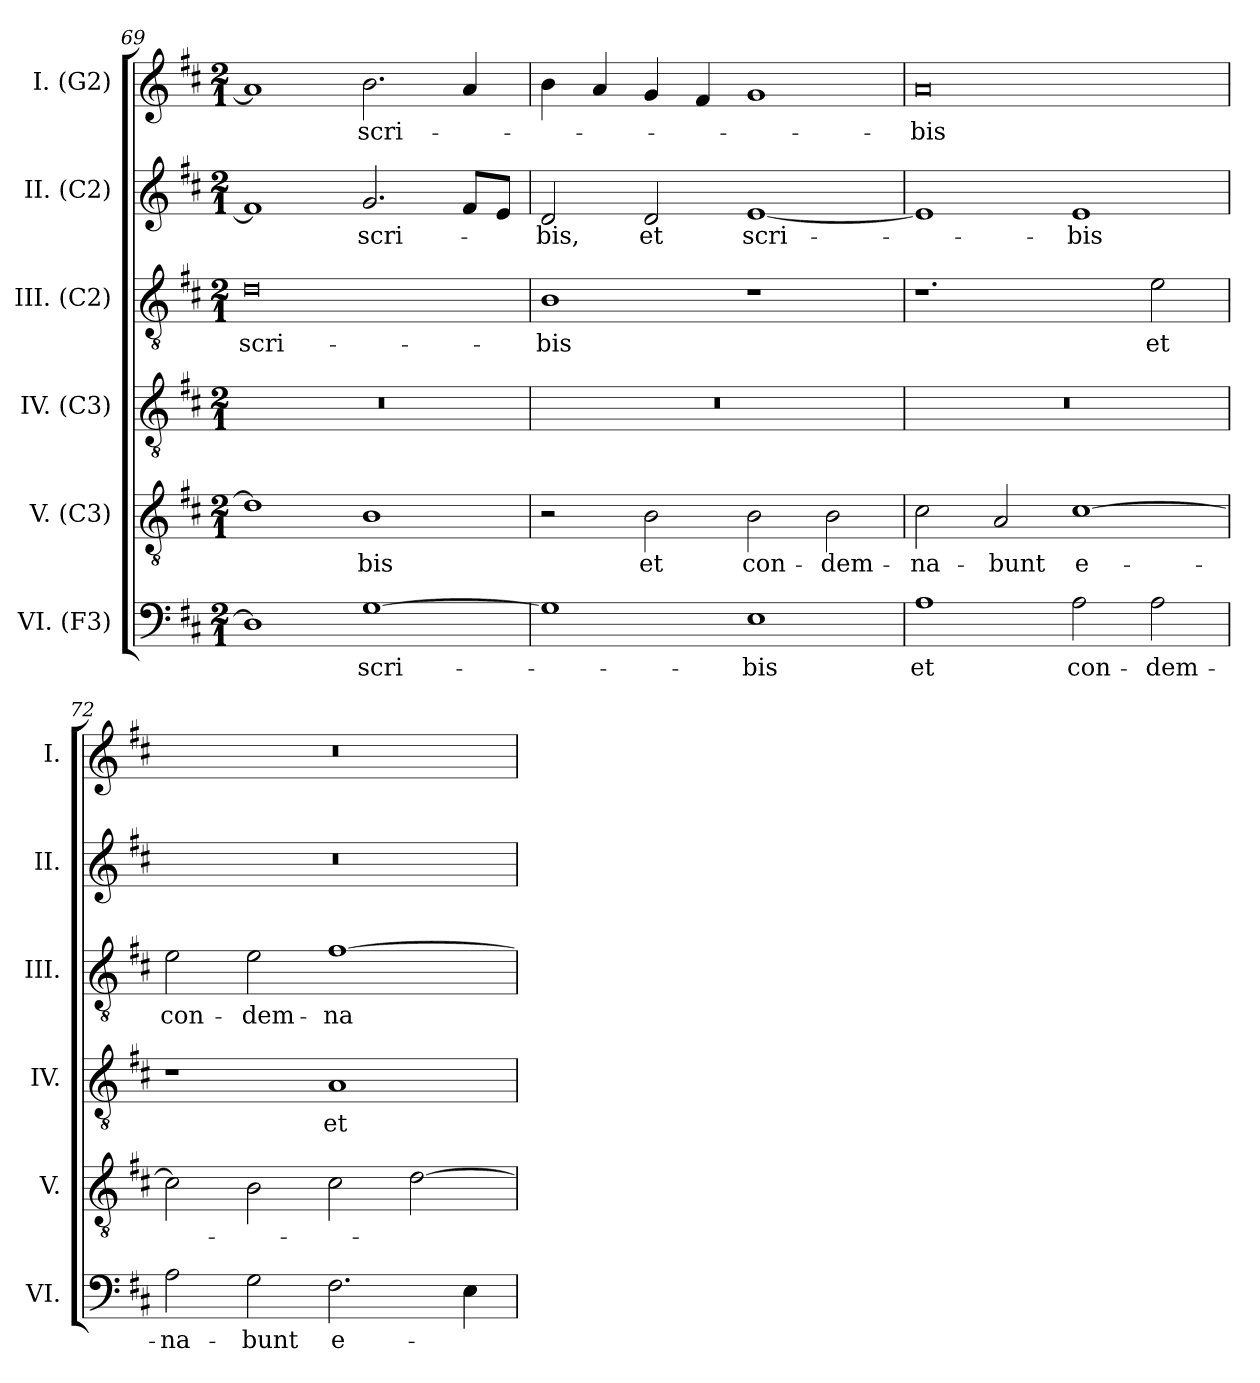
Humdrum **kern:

**kern	**text	**kern	**text	**kern	**text	**kern	**text	**kern	**text	**kern	**text
*part6	*part6	*part5	*part5	*part4	*part4	*part3	*part3	*part2	*part2	*part1	*part1
*staff6	*staff6	*staff5	*staff5	*staff4	*staff4	*staff3	*staff3	*staff2	*staff2	*staff1	*staff1
*I"VI. (F3)	*	*I"V. (C3)	*	*I"IV. (C3)	*	*I"III. (C2)	*	*I"II. (C2)	*	*I"I. (G2)	*
*I'VI.	*	*I'V.	*	*I'IV.	*	*I'III.	*	*I'II.	*	*I'I.	*
!!LO:PB:g=z
*clefF4	*	*clefGv2	*	*clefGv2	*	*clefGv2	*	*clefG2	*	*clefG2	*
*	*	*	*	*	*	*ITrd7c12	*	*	*	*	*
*k[f#c#]	*	*k[f#c#]	*	*k[f#c#]	*	*k[f#c#]	*	*k[f#c#]	*	*k[f#c#]	*
*D:	*	*D:	*	*D:	*	*D:	*	*D:	*	*D:	*
*M2/1	*	*M2/1	*	*M2/1	*	*M2/1	*	*M2/1	*	*M2/1	*
=69	=69	=69	=69	=69	=69	=69	=69	=69	=69	=69	=69
!	!	!	!	!LO:N:vis=1	!	!	!	!	!	!	!
!	!	!	!	!	!	!	!LO:LY:b:color=#000000	!	!	!	!
1Di]	.	1di]	.	0r	.	0Di	scri-	1f#i]	.	1ai]	.
!	!LO:LY:b:color=#000000	!	!	!	!	!	!	!	!	!	!
!	!	!	!LO:LY:b:color=#000000	!	!	!	!	!	!	!	!
!	!	!	!	!	!	!	!	!	!LO:LY:b:color=#000000	!	!
!	!	!	!	!	!	!	!	!	!	!	!LO:LY:b:color=#000000
[1Gi	scri-	1Bi	-bis	.	.	.	.	2.gi/	scri-	2.bi\	scri-
.	.	.	.	.	.	.	.	8f#i/L	.	4ai/	.
.	.	.	.	.	.	.	.	8ei/J	.	.	.
=70	=70	=70	=70	=70	=70	=70	=70	=70	=70	=70	=70
!	!	!	!	!LO:N:vis=1	!	!	!	!	!	!	!
!	!	!	!	!	!	!	!LO:LY:b:color=#000000	!	!	!	!
!	!	!	!	!	!	!	!	!	!LO:LY:b:color=#000000	!	!
1Gi]	.	2r	.	0r	.	1BBi	-bis	2di/	-bis,	4bi\	.
.	.	.	.	.	.	.	.	.	.	4ai/	.
!	!	!	!LO:LY:b:color=#000000	!	!	!	!	!	!	!	!
!	!	!	!	!	!	!	!	!	!LO:LY:b:color=#000000	!	!
.	.	2Bi\	et	.	.	.	.	2di/	et	4gi/	.
.	.	.	.	.	.	.	.	.	.	4f#i/	.
!	!LO:LY:b:color=#000000	!	!	!	!	!	!	!	!	!	!
!	!	!	!LO:LY:b:color=#000000	!	!	!	!	!	!	!	!
!	!	!	!	!	!	!	!	!	!LO:LY:b:color=#000000	!	!
1Ei	-bis	2Bi\	con-	.	.	1r	.	[1ei	scri-	1gi	.
!	!	!	!LO:LY:b:color=#000000	!	!	!	!	!	!	!	!
.	.	2Bi\	-dem-	.	.	.	.	.	.	.	.
=71	=71	=71	=71	=71	=71	=71	=71	=71	=71	=71	=71
!	!LO:LY:b:color=#000000	!	!	!	!	!	!	!	!	!	!
!	!	!	!LO:LY:b:color=#000000	!LO:N:vis=1	!	!	!	!	!	!	!
!	!	!	!	!	!	!	!	!	!	!	!LO:LY:b:color=#000000
1Ai	et	2c#i\	-na-	0r	.	1.r	.	1ei]	.	0ai	-bis
!	!	!	!LO:LY:b:color=#000000	!	!	!	!	!	!	!	!
.	.	2Ai/	-bunt	.	.	.	.	.	.	.	.
!	!LO:LY:b:color=#000000	!	!	!	!	!	!	!	!	!	!
!	!	!	!LO:LY:b:color=#000000	!	!	!	!	!	!	!	!
!	!	!	!	!	!	!	!	!	!LO:LY:b:color=#000000	!	!
2Ai\	con-	[1c#i	e-	.	.	.	.	1ei	-bis	.	.
!	!LO:LY:b:color=#000000	!	!	!	!	!	!	!	!	!	!
!	!	!	!	!	!	!	!LO:LY:b:color=#000000	!	!	!	!
2Ai\	-dem-	.	.	.	.	2Ei\	et	.	.	.	.
=72	=72	=72	=72	=72	=72	=72	=72	=72	=72	=72	=72
!	!LO:LY:b:color=#000000	!	!	!	!	!	!	!	!	!	!
!	!	!	!	!	!	!	!LO:LY:b:color=#000000	!LO:N:vis=1	!	!LO:N:vis=1	!
2Ai\	-na-	2c#i\]	.	1r	.	2Ei\	con-	0r	.	0r	.
!	!LO:LY:b:color=#000000	!	!	!	!	!	!	!	!	!	!
!	!	!	!	!	!	!	!LO:LY:b:color=#000000	!	!	!	!
2Gi\	-bunt	2Bi\	.	.	.	2Ei\	-dem-	.	.	.	.
!	!LO:LY:b:color=#000000	!	!	!	!	!	!	!	!	!	!
!	!	!	!	!	!LO:LY:b:color=#000000	!	!	!	!	!	!
!	!	!	!	!	!	!	!LO:LY:b:color=#000000	!	!	!	!
2.F#i\	e-	2c#i\	.	1Ai	et	[1F#i	-na-	.	.	.	.
.	.	[2di\	.	.	.	.	.	.	.	.	.
4Ei\	.	.	.	.	.	.	.	.	.	.	.
=	=	=	=	=	=	=	=	=	=	=	=
*-	*-	*-	*-	*-	*-	*-	*-	*-	*-	*-	*-
